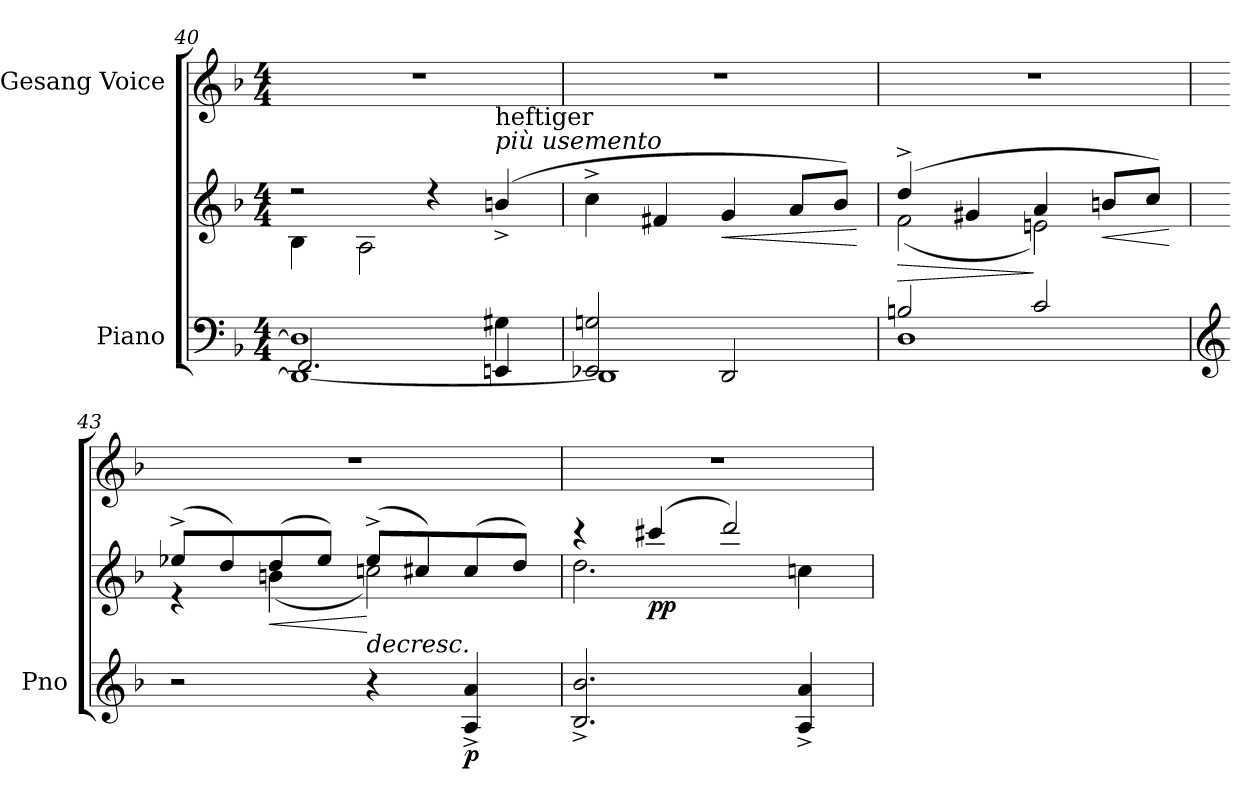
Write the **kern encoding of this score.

**kern	**kern	**dynam	**kern
*part2	*part2	*part2	*part1
*staff3	*staff2	*staff2/3	*staff1
*I"Piano	*	*	*I"Gesang Voice
*I'Pno	*	*	*
*clefF4	*clefG2	*	*clefG2
*k[b-]	*k[b-]	*	*k[b-]
*M4/4	*M4/4	*	*M4/4
=40	=40	=40	=40
*^	*^	*	*
*	*^	*	*	*	*
2.ryy	1DD_ 1D]	2.FF/	2r	(4B-\	.	1r
.	.	.	.	2A\	.	.
.	.	.	4r	.	.	.
!	!	!	!LO:TX:a:i:t=più usemento	!	!	!
!	!	!	!LO:TX:a:t=heftiger	!	!	!
4G#X\	.	4EEn/	(4bn^/	4ryy	.	.
*	*v	*v	*	*	*	*
*	*	*v	*v	*	*
=41	=41	=41	=41	=41
2EE-X/ 2Gn/)	1DD]	4cc^\	.	1r
.	.	4f#X/	.	.
!	!	!	!LO:HP:b	!
2DD/	.	4g/	<	.
.	.	8a/L	.	.
.	.	8b-/J)	.	.
*v	*v	*	*	*
.	.	[	.
=42	=42	=42	=42
*^	*	*	*
!	!	!	!LO:HP:b	!
*	*	*^	*	*
2Bn/	1D	(4dd^/	(2f\	>	1r
.	.	4g#X/	.	.	.
2c/	.	4a/	2en\)	]	.
!	!	!	!	!LO:HP:b	!
.	.	8bn/L	.	<	.
.	.	8cc/J)	.	.	.
*v	*v	*	*	*	*
*	*v	*v	*	*
.	.	[	.
=43	=43	=43	=43
*clefG2	*	*	*
*	*^	*	*
2r	(8ee-X^/L	4r	.	1r
.	8dd/)	.	.	.
!	!	!	!LO:HP:b	!
.	(8dd/	(4bn\	<	.
.	8ee-/J)	.	.	.
!	!	!	!LO:HP:n=1:b	!
4r	(8ee-^/L	2ccn\)	[ >	.
.	8cc#X/)	.	.	.
!	!	!	!LO:DY:b=2	!
4A/^ 4a/^	(8cc#/	.	p	.
.	8dd/J)	.	]	.
=44	=44	=44	=44	=44
2.B-/^ 2.b-/^	4r	2.dd\	.	1r
!	!	!	!LO:DY:b	!
.	(4ccc#X/	.	pp	.
.	2ddd/)	.	.	.
4A/^ 4a/^	.	4ccn\	.	.
*	*v	*v	*	*
=	=	=	=
*-	*-	*-	*-
